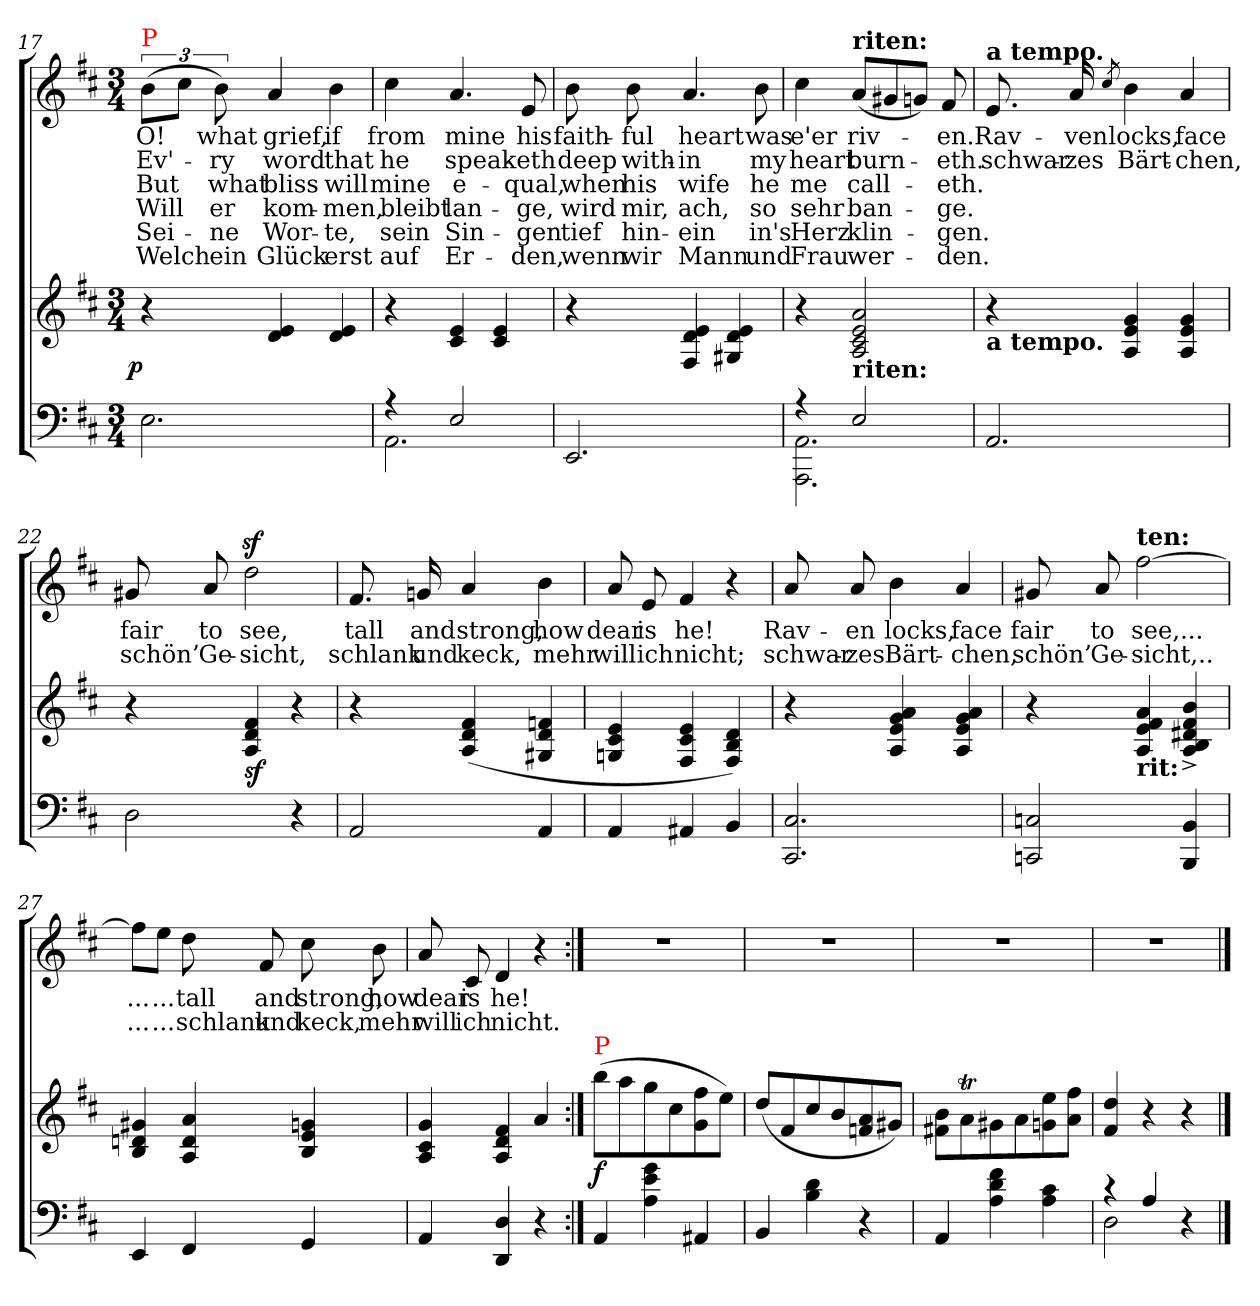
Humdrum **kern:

**kern	**kern	**dynam	**kern	**text	**text	**text	**text	**text	**text
*part2	*part2	*part2	*part1	*part1	*part1	*part1	*part1	*part1	*part1
*staff3	*staff2	*staff2/3	*staff1	*staff1	*staff1	*staff1	*staff1	*staff1	*staff1
*clefF4	*clefG2	*	*clefG2	*	*	*	*	*	*
*k[f#c#]	*k[f#c#]	*	*k[f#c#]	*	*	*	*	*	*
*D:	*D:	*	*D:	*	*	*	*	*	*
*M3/4	*M3/4	*	*M3/4	*	*	*	*	*	*
=17	=17	=17	=17	=17	=17	=17	=17	=17	=17
!	!	!	!LO:TX:a:color=red:t=P	!	!	!	!	!	!
!	!	!LO:DY:rj	!	!	!	!	!	!	!
2.E	4r	p	(>12bL	O!	Ev'-	But	Will	Sei-	Welch
.	.	.	12cc#J	.	.	.	.	.	.
.	.	.	12b)	what	-ry	what	er	-ne	ein
.	4e 4d	.	4a	grief,	word	bliss	kom-	Wor-	Glück
.	4e 4d	.	4b\	if	that	will	-men,	-te,	erst
=18	=18	=18	=18	=18	=18	=18	=18	=18	=18
*^	*	*	*	*	*	*	*	*	*
4rA	2.AA	4r	.	4cc#	from	he	mine	bleibt	sein	auf
2E	.	4e 4c#	.	4.a	mine	speak-	e-	lan-	Sin-	Er-
.	.	4e 4c#	.	.	.	.	.	.	.	.
.	.	.	.	8e	his	-eth	-qual,	-ge,	-gen	-den,
*v	*v	*	*	*	*	*	*	*	*	*
=19	=19	=19	=19	=19	=19	=19	=19	=19	=19
2.EE	4r	.	8b	faith-	deep	when	wird	tief	wenn
.	.	.	8b	-ful	with-	his	mir,	hin-	wir
.	4e 4d 4F#	.	4.a	heart	-in	wife	ach,	-ein	Mann
.	4e 4d 4G#X	.	.	.	.	.	.	.	.
.	.	.	8b	was	my	he	so	in's	und
=20	=20	=20	=20	=20	=20	=20	=20	=20	=20
*^	*	*	*	*	*	*	*	*	*
4rA	2.AA 2.AAA	4r	.	4cc#	e'er	heart	me	sehr	Herz	Frau
!	!	!	!	!LO:TX:a:B:t=riten&colon;	!	!	!	!	!	!
!	!	!LO:TX:b:B:t=riten&colon;	!	!	!	!	!	!	!	!
2E	.	2a 2e 2c# 2A	.	(<8aL	riv-	burn-	call-	ban-	klin-	wer-
.	.	.	.	8g#X	.	.	.	.	.	.
.	.	.	.	8gnJ)	.	.	.	.	.	.
.	.	.	.	8f#	-en.	-eth.	-eth.	-ge.	gen.	-den.
*v	*v	*	*	*	*	*	*	*	*	*
=21	=21	=21	=21	=21	=21	=21	=21	=21	=21
!	!	!	!LO:TX:a:B:t=a tempo.	!	!	!	!	!	!
!	!LO:TX:b:B:t=a tempo.	!	!	!	!	!	!	!	!
2.AA	4r	.	8.e	Rav-	schwar-	.	.	.	.
.	.	.	16a	-ven	-zes	.	.	.	.
.	.	.	8qcc#/	.	.	.	.	.	.
.	4g 4e 4A	.	4b	locks,	Bärt-	.	.	.	.
.	4g 4e 4A	.	4a	face	-chen,	.	.	.	.
=22	=22	=22	=22	=22	=22	=22	=22	=22	=22
2D	4r	.	8g#X	fair	schön’	.	.	.	.
.	.	.	8a	to	Ge-	.	.	.	.
.	4f# 4d 4A	sf	2ddz>	see,	-sicht,	.	.	.	.
4r	4r	.	.	.	.	.	.	.	.
=23	=23	=23	=23	=23	=23	=23	=23	=23	=23
2AA	4r	.	8.f#	tall	schlank	.	.	.	.
.	.	.	16gn	and	und	.	.	.	.
.	(>4f# 4d 4A	.	4a	strong,	keck,	.	.	.	.
4AA	4fn 4d 4G#X	.	4b	how	mehr	.	.	.	.
=24	=24	=24	=24	=24	=24	=24	=24	=24	=24
4AA	4e 4c# 4Gn	.	8a	dear	will	.	.	.	.
.	.	.	8e	is	ich	.	.	.	.
4AA#X	4e 4c# 4F#	.	4f#	he!	nicht;	.	.	.	.
4BB	4d 4B 4F#)	.	4r	.	.	.	.	.	.
=25	=25	=25	=25	=25	=25	=25	=25	=25	=25
2.C# 2.CC#	4r	.	8a	Rav-	schwar-	.	.	.	.
.	.	.	8a	-en	-zes	.	.	.	.
.	4a 4g 4e 4A	.	4b	locks,	Bärt-	.	.	.	.
.	4a 4g 4e 4A	.	4a	face	-chen,	.	.	.	.
=26	=26	=26	=26	=26	=26	=26	=26	=26	=26
2Cn 2CCn	4r	.	8g#X	fair	schön’	.	.	.	.
.	.	.	8a	to	Ge-	.	.	.	.
!	!	!	!LO:TX:a:B:t=ten&colon;	!	!	!	!	!	!
!	!LO:TX:b:B:t=rit&colon;	!	!	!	!	!	!	!	!
.	4a 4f# 4e 4A	.	[2ff#	see,...	-sicht,..	.	.	.	.
4BB 4BBB	4b^< 4f#^< 4d#X^< 4B^< 4A^<	.	.	.	.	.	.	.	.
=27	=27	=27	=27	=27	=27	=27	=27	=27	=27
4EE	4g#X 4dn 4B	.	8ff#L]	...	...	.	.	.	.
.	.	.	8eeJ	...	...	.	.	.	.
4FF#	4a 4d 4A	.	8dd	tall	schlank	.	.	.	.
.	.	.	8f#	and	und	.	.	.	.
4GG	4gn 4e 4B	.	8cc#	strong,	keck,	.	.	.	.
.	.	.	8b	how	mehr	.	.	.	.
=28	=28	=28	=28	=28	=28	=28	=28	=28	=28
4AA	4g 4c# 4A	.	8a	dear	will	.	.	.	.
.	.	.	8c#	is	ich	.	.	.	.
4D 4DD	4f# 4d 4A	.	4d	he!	nicht.	.	.	.	.
4r	4a	.	4r	.	.	.	.	.	.
=29:|!	=29:|!	=29:|!	=29:|!	=29:|!	=29:|!	=29:|!	=29:|!	=29:|!	=29:|!
!	!LO:TX:a:color=red:t=P	!	!	!	!	!	!	!	!
4AA	(>8bbL	f	2.r	.	.	.	.	.	.
.	8aa	.	.	.	.	.	.	.	.
4g 4e 4A	8gg	.	.	.	.	.	.	.	.
.	8cc#	.	.	.	.	.	.	.	.
4AA#X	8ff# 8g	.	.	.	.	.	.	.	.
.	8eeJ)	.	.	.	.	.	.	.	.
=30	=30	=30	=30	=30	=30	=30	=30	=30	=30
4BB	(<8ddL	.	2.r	.	.	.	.	.	.
.	8f#	.	.	.	.	.	.	.	.
4d 4B	8cc#	.	.	.	.	.	.	.	.
.	8b	.	.	.	.	.	.	.	.
4r	8a 8fn	.	.	.	.	.	.	.	.
.	8g#XJ)	.	.	.	.	.	.	.	.
=31	=31	=31	=31	=31	=31	=31	=31	=31	=31
4AA	8b 8f#XL	.	2.r	.	.	.	.	.	.
.	8aT	.	.	.	.	.	.	.	.
4f# 4d 4A	8g#X	.	.	.	.	.	.	.	.
.	8a	.	.	.	.	.	.	.	.
4c# 4A	8ee 8gn	.	.	.	.	.	.	.	.
.	8ff# 8aJ	.	.	.	.	.	.	.	.
=32	=32	=32	=32	=32	=32	=32	=32	=32	=32
*^	*	*	*	*	*	*	*	*	*
4rc	2D	4dd 4f#	.	2.r	.	.	.	.	.	.
4A	.	4r	.	.	.	.	.	.	.	.
4r	4ryy	4r	.	.	.	.	.	.	.	.
*v	*v	*	*	*	*	*	*	*	*	*
==	==	==	==	==	==	==	==	==	==
*-	*-	*-	*-	*-	*-	*-	*-	*-	*-
